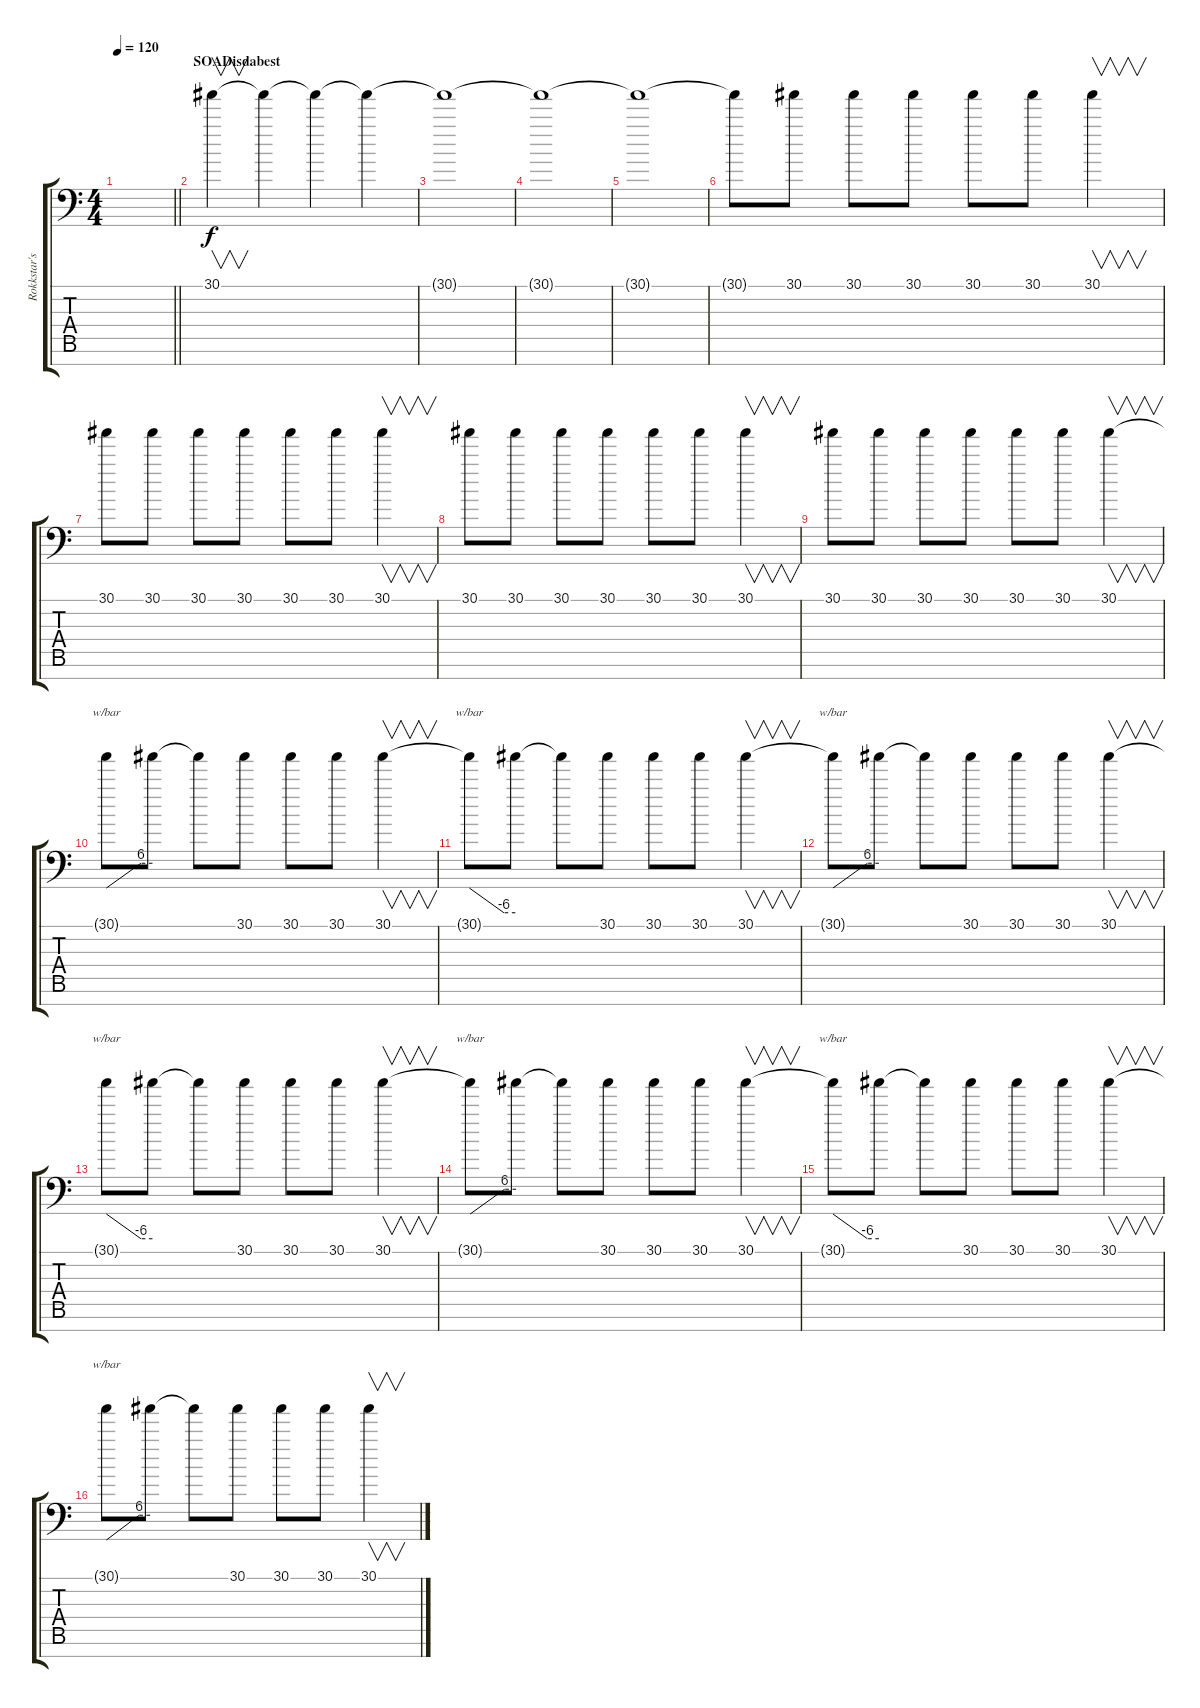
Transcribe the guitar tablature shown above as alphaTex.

\track ("Rokkstar's Vocals" "Rokkstar's") {instrument oboe}
\staff {score tabs}
\tuning (E4 B3 G3 D3 A2 E2 C-1) {hide}
\ts (4 4)
\tempo 120
\clef f4
\barLineRight lightlight
\ks c
|
\section ("" "SOADisdabest")
30.1.4{v instrument telephonering} 30.1{t}.4 30.1{t}.4 30.1{t}.4 |
30.1{t}.1 |
30.1{t}.1 |
30.1{t}.1 |
30.1{t}.8{instrument telephonering} 30.1.8 30.1.8 30.1.8 30.1.8 30.1.8 30.1.4{v} |
30.1.8 30.1.8 30.1.8 30.1.8 30.1.8 30.1.8 30.1.4{v} |
30.1.8{instrument telephonering} 30.1.8 30.1.8 30.1.8 30.1.8 30.1.8 30.1.4{v} |
30.1.8 30.1.8 30.1.8 30.1.8 30.1.8 30.1.8 30.1.4{v} |
30.1{t}.8{tbe (custom default 0 0 45 24 60 24) instrument telephonering} 30.1{t}.8 30.1{t}.8 30.1.8 30.1.8 30.1.8 30.1.4{v} |
30.1{t}.8{tbe (custom default 0 0 45 -24 60 -24)} 30.1{t}.8 30.1{t}.8 30.1.8 30.1.8 30.1.8 30.1.4{v} |
30.1{t}.8{tbe (custom default 0 0 45 24 60 24) instrument telephonering} 30.1{t}.8 30.1{t}.8 30.1.8 30.1.8 30.1.8 30.1.4{v} |
30.1{t}.8{tbe (custom default 0 0 45 -24 60 -24)} 30.1{t}.8 30.1{t}.8 30.1.8 30.1.8 30.1.8 30.1.4{v} |
30.1{t}.8{tbe (custom default 0 0 45 24 60 24) instrument telephonering} 30.1{t}.8 30.1{t}.8 30.1.8 30.1.8 30.1.8 30.1.4{v} |
30.1{t}.8{tbe (custom default 0 0 45 -24 60 -24)} 30.1{t}.8 30.1{t}.8 30.1.8 30.1.8 30.1.8 30.1.4{v} |
30.1{t}.8{tbe (custom default 0 0 45 24 60 24) instrument telephonering} 30.1{t}.8 30.1{t}.8 30.1.8 30.1.8 30.1.8 30.1.4{v}
